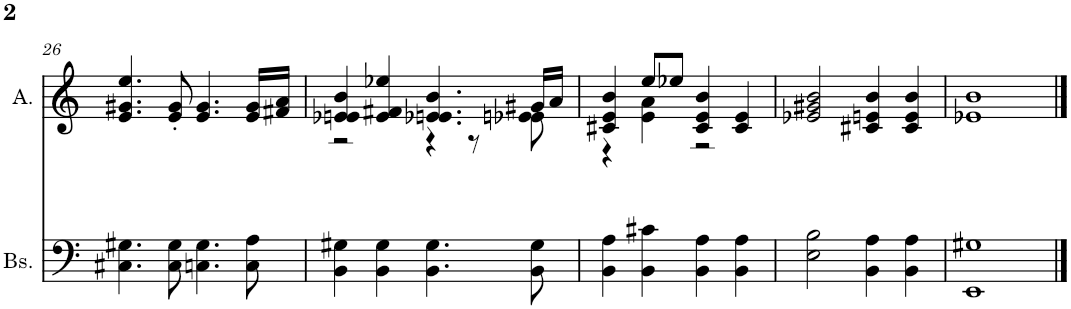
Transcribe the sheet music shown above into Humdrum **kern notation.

**kern	**kern
*part2	*part1
*staff2	*staff1
*I"Bas, Men	*I"Alt, Women
*I'Bs.	*I'A.
!!LO:PB:g=z
*clefF4	*clefG2
*k[]	*k[]
*M4/4	*M4/4
=26	=26
4.C#X\ 4.G#X\	4.e/ 4.g#X/ 4.ee/
8C#\ 8G#\	8e/' 8g#/'
4.Cn\ 4.G#\	4.e/ 4.g#/
8C\ 8A\	16e/ 16g#/LL
.	16f#X/ 16a/JJ
=27	=27
*	*^
4BB\ 4G#X\	4e-X/ 4en/ 4b/	2r
4BB\ 4G#\	4e/ 4f#X/ 4ee-X/	.
4.BB\ 4.G#\	4.e-X/ 4.en/ 4.b/	4r
.	.	8r
8BB\ 8G#\	16g#X/LL	8e-X\ 8en\
.	16a/JJ	.
=28	=28	=28
4BB\ 4A\	4c#X/ 4e/ 4b/	4r
4BB\ 4c#X\	8ee/L	4e\ 4a\
.	8ee-X/J	.
4BB\ 4A\	4c#/ 4e/ 4b/	2r
4BB\ 4A\	4c#/ 4e/	.
*	*v	*v
=29	=29
2E\ 2B\	2e-X/ 2g#X/ 2b/
4BB\ 4A\	4c#X/ 4en/ 4b/
4BB\ 4A\	4c#/ 4e/ 4b/
=30	=30
1EE 1G#X	1e-X 1b
==	==
*-	*-
